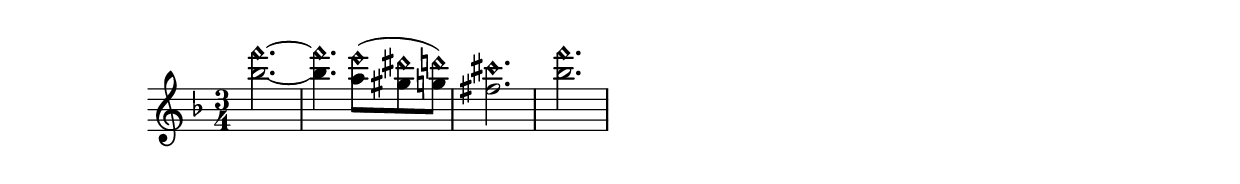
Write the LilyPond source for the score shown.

%% http://lsr.di.unimi.it/LSR/Item?id=580
%% see also http://www.lilypond.org/doc/v2.18/Documentation/notation/note-heads.fr.html


\relative c''' {
  \time 3/4
  \key f \major
  \set harmonicDots = ##t
  <bes f'\harmonic>2. ~
  <bes f'\harmonic>4. <a e'\harmonic>8( <gis dis'\harmonic> <g d'\harmonic>)
  <fis cis'\harmonic>2.
  <bes f'\harmonic>2.
}
